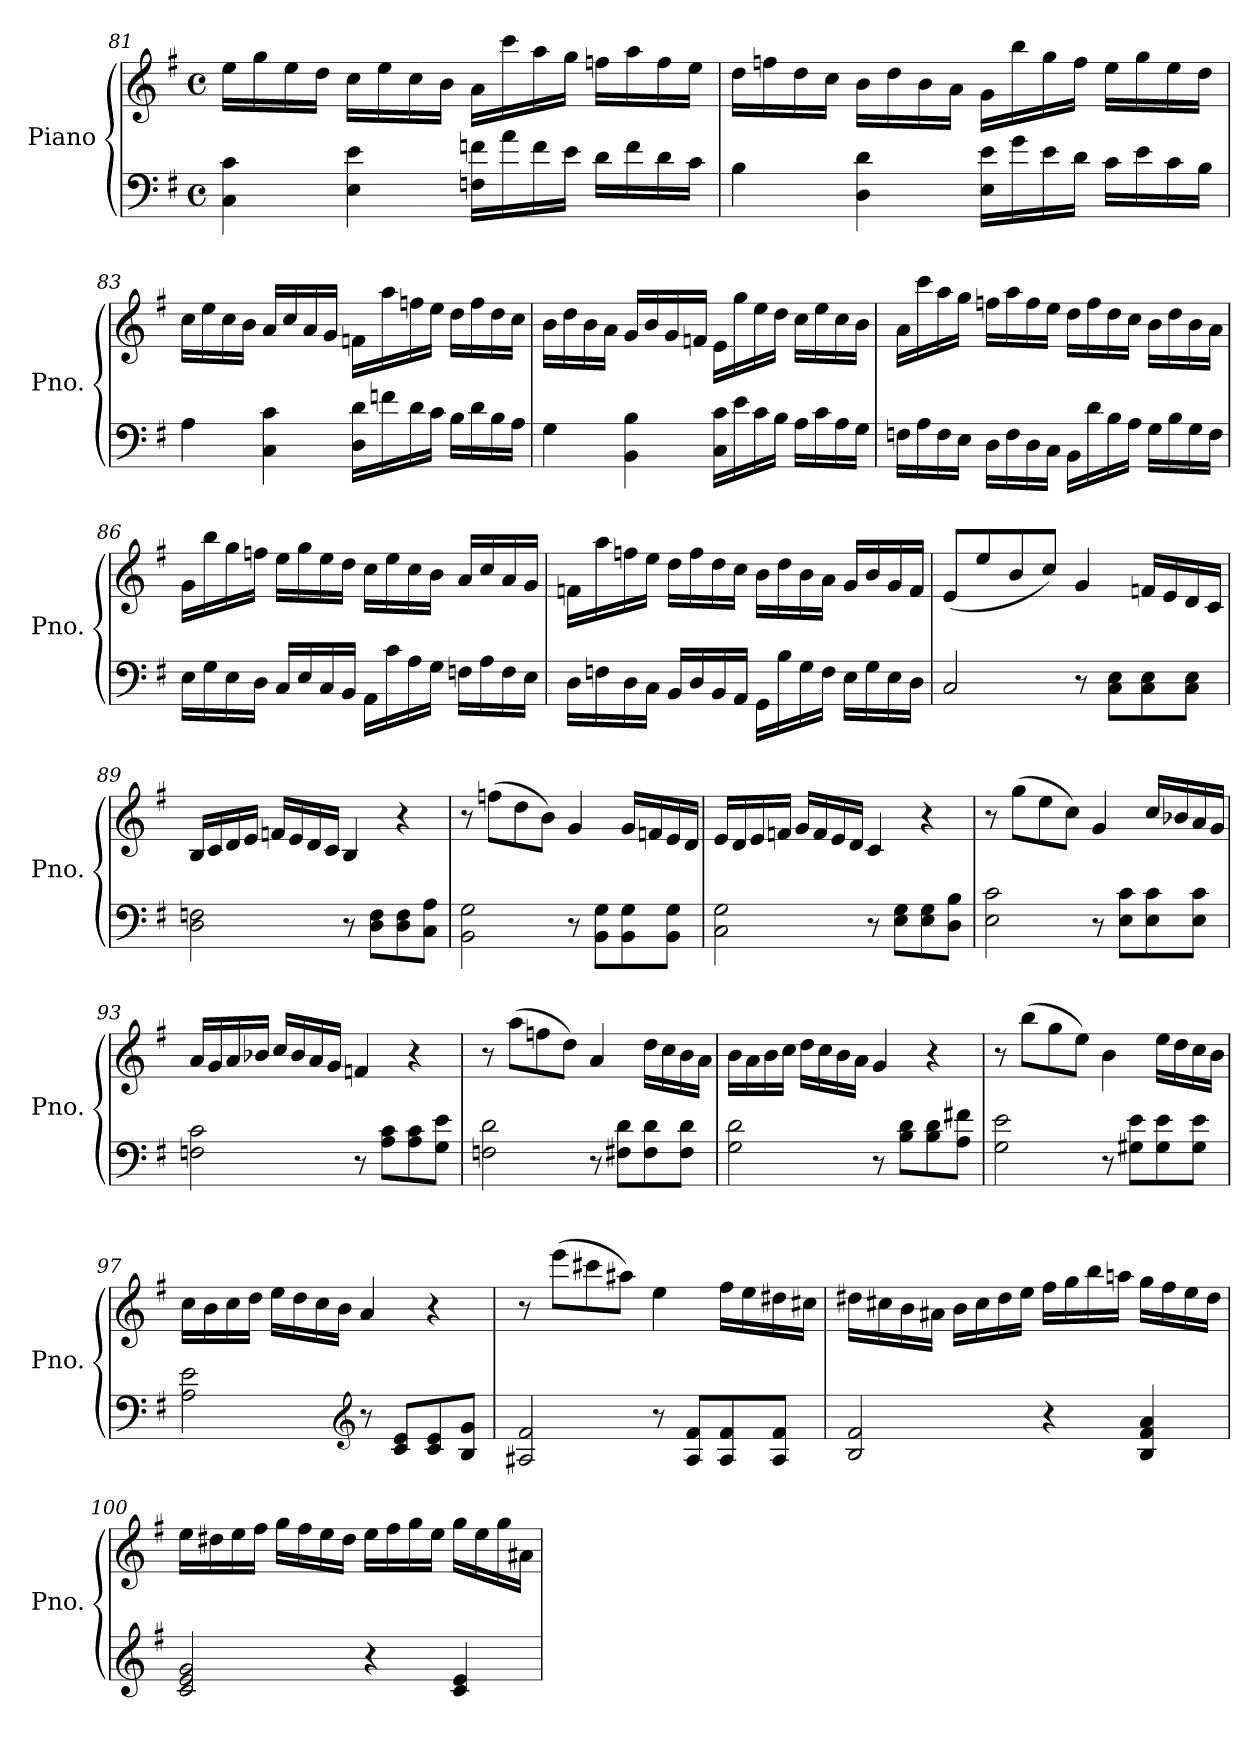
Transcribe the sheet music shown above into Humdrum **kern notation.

**kern	**kern
*part1	*part1
*staff2	*staff1
*I"Piano	*
*I'Pno.	*
!!LO:LB:g=z
*clefF4	*clefG2
*k[f#]	*k[f#]
*G:	*G:
*M4/4	*M4/4
*met(c)	*met(c)
=81	=81
4C\ 4c\	16ee\LL
.	16gg\
.	16ee\
.	16dd\JJ
4E\ 4e\	16cc\LL
.	16ee\
.	16cc\
.	16b\JJ
16Fn\ 16fn\LL	16a\LL
16a\	16ccc\
16f\	16aa\
16e\JJ	16gg\JJ
16d\LL	16ffn\LL
16f\	16aa\
16d\	16ff\
16c\JJ	16ee\JJ
=82	=82
4B\	16dd\LL
.	16ffn\
.	16dd\
.	16cc\JJ
4D\ 4d\	16b\LL
.	16dd\
.	16b\
.	16a\JJ
16E\ 16e\LL	16g\LL
16g\	16bb\
16e\	16gg\
16d\JJ	16ff\JJ
16c\LL	16ee\LL
16e\	16gg\
16c\	16ee\
16B\JJ	16dd\JJ
!!LO:PB:g=z
=83	=83
4A\	16cc\LL
.	16ee\
.	16cc\
.	16b\JJ
4C\ 4c\	16a/LL
.	16cc/
.	16a/
.	16g/JJ
16D\ 16d\LL	16fn\LL
16fn\	16aa\
16d\	16ffn\
16c\JJ	16ee\JJ
16B\LL	16dd\LL
16d\	16ff\
16B\	16dd\
16A\JJ	16cc\JJ
!!LO:LB:g=z
=84	=84
4G\	16b\LL
.	16dd\
.	16b\
.	16a\JJ
4BB\ 4B\	16g/LL
.	16b/
.	16g/
.	16fn/JJ
16C\ 16c\LL	16e\LL
16e\	16gg\
16c\	16ee\
16B\JJ	16dd\JJ
16A\LL	16cc\LL
16c\	16ee\
16A\	16cc\
16G\JJ	16b\JJ
=85	=85
16Fn\LL	16a\LL
16A\	16ccc\
16F\	16aa\
16E\JJ	16gg\JJ
16D\LL	16ffn\LL
16F\	16aa\
16D\	16ff\
16C\JJ	16ee\JJ
16BB\LL	16dd\LL
16d\	16ff\
16B\	16dd\
16A\JJ	16cc\JJ
16G\LL	16b\LL
16B\	16dd\
16G\	16b\
16F\JJ	16a\JJ
!!LO:LB:g=z
=86	=86
16E\LL	16g\LL
16G\	16bb\
16E\	16gg\
16D\JJ	16ffn\JJ
16C/LL	16ee\LL
16E/	16gg\
16C/	16ee\
16BB/JJ	16dd\JJ
16AA\LL	16cc\LL
16c\	16ee\
16A\	16cc\
16G\JJ	16b\JJ
16Fn\LL	16a/LL
16A\	16cc/
16F\	16a/
16E\JJ	16g/JJ
!!LO:LB:g=z
=87	=87
16D\LL	16fn\LL
16Fn\	16aa\
16D\	16ffn\
16C\JJ	16ee\JJ
16BB/LL	16dd\LL
16D/	16ff\
16BB/	16dd\
16AA/JJ	16cc\JJ
16GG\LL	16b\LL
16B\	16dd\
16G\	16b\
16F\JJ	16a\JJ
16E\LL	16g/LL
16G\	16b/
16E\	16g/
16D\JJ	16f/JJ
=88	=88
2C/	(8e/L
.	8ee/
.	8b/
.	8cc/J)
8r	4g/
8C\ 8E\L	.
8C\ 8E\	16fn/LL
.	16e/
8C\ 8E\J	16d/
.	16c/JJ
=89	=89
2D\ 2Fn\	16B/LL
.	16c/
.	16d/
.	16e/JJ
.	16fn/LL
.	16e/
.	16d/
.	16c/JJ
8r	4B/
8D\ 8F\L	.
8D\ 8F\	4r
8C\ 8A\J	.
!!LO:PB:g=z
=90	=90
2BB\ 2G\	8r
.	(8ffn\L
.	8dd\
.	8b\J)
8r	4g/
8BB\ 8G\L	.
8BB\ 8G\	16g/LL
.	16fn/
8BB\ 8G\J	16e/
.	16d/JJ
=91	=91
2C\ 2G\	16e/LL
.	16d/
.	16e/
.	16fn/JJ
.	16g/LL
.	16f/
.	16e/
.	16d/JJ
8r	4c/
8E\ 8G\L	.
8E\ 8G\	4r
8D\ 8B\J	.
=92	=92
2E\ 2c\	8r
.	(8gg\L
.	8ee\
.	8cc\J)
8r	4g/
8E\ 8c\L	.
8E\ 8c\	16cc/LL
.	16b-X/
8E\ 8c\J	16a/
.	16g/JJ
=93	=93
2Fn\ 2c\	16a/LL
.	16g/
.	16a/
.	16b-X/JJ
.	16cc/LL
.	16b-/
.	16a/
.	16g/JJ
8r	4fn/
8A\ 8c\L	.
8A\ 8c\	4r
8G\ 8e\J	.
!!LO:LB:g=z
=94	=94
2Fn\ 2d\	8r
.	(8aa\L
.	8ffn\
.	8dd\J)
8r	4a/
8F#X\ 8d\L	.
8F#\ 8d\	16dd\LL
.	16cc\
8F#\ 8d\J	16b\
.	16a\JJ
=95	=95
2G\ 2d\	16b\LL
.	16a\
.	16b\
.	16cc\JJ
.	16dd\LL
.	16cc\
.	16b\
.	16a\JJ
8r	4g/
8B\ 8d\L	.
8B\ 8d\	4r
8A\ 8f#X\J	.
=96	=96
2G\ 2e\	8r
.	(8bb\L
.	8gg\
.	8ee\J)
8r	4b\
8G#X\ 8e\L	.
8G#\ 8e\	16ee\LL
.	16dd\
8G#\ 8e\J	16cc\
.	16b\JJ
!!LO:LB:g=z
=97	=97
2A\ 2e\	16cc\LL
.	16b\
.	16cc\
.	16dd\JJ
.	16ee\LL
.	16dd\
.	16cc\
.	16b\JJ
*clefG2	*
8r	4a/
8c/ 8e/L	.
8c/ 8e/	4r
8B/ 8g/J	.
!!LO:LB:g=z
=98	=98
2A#X/ 2f#/	8r
.	(8eee\L
.	8ccc#X\
.	8aa#X\J)
8r	4ee\
8A#/ 8f#/L	.
8A#/ 8f#/	16ff#\LL
.	16ee\
8A#/ 8f#/J	16dd#X\
.	16cc#X\JJ
=99	=99
2B/ 2f#/	16dd#X\LL
.	16cc#X\
.	16b\
.	16a#X\JJ
.	16b\LL
.	16cc#\
.	16dd#\
.	16ee\JJ
4r	16ff#\LL
.	16gg\
.	16bb\
.	16aan\JJ
4B/ 4f#/ 4a/	16gg\LL
.	16ff#\
.	16ee\
.	16dd#\JJ
!!LO:LB:g=z
=100	=100
2c/ 2e/ 2g/	16ee\LL
.	16dd#X\
.	16ee\
.	16ff#\JJ
.	16gg\LL
.	16ff#\
.	16ee\
.	16dd#\JJ
4r	16ee\LL
.	16ff#\
.	16gg\
.	16ee\JJ
4c/ 4e/	16gg\LL
.	16ee\
.	16gg\
.	16a#X\JJ
=	=
*-	*-
